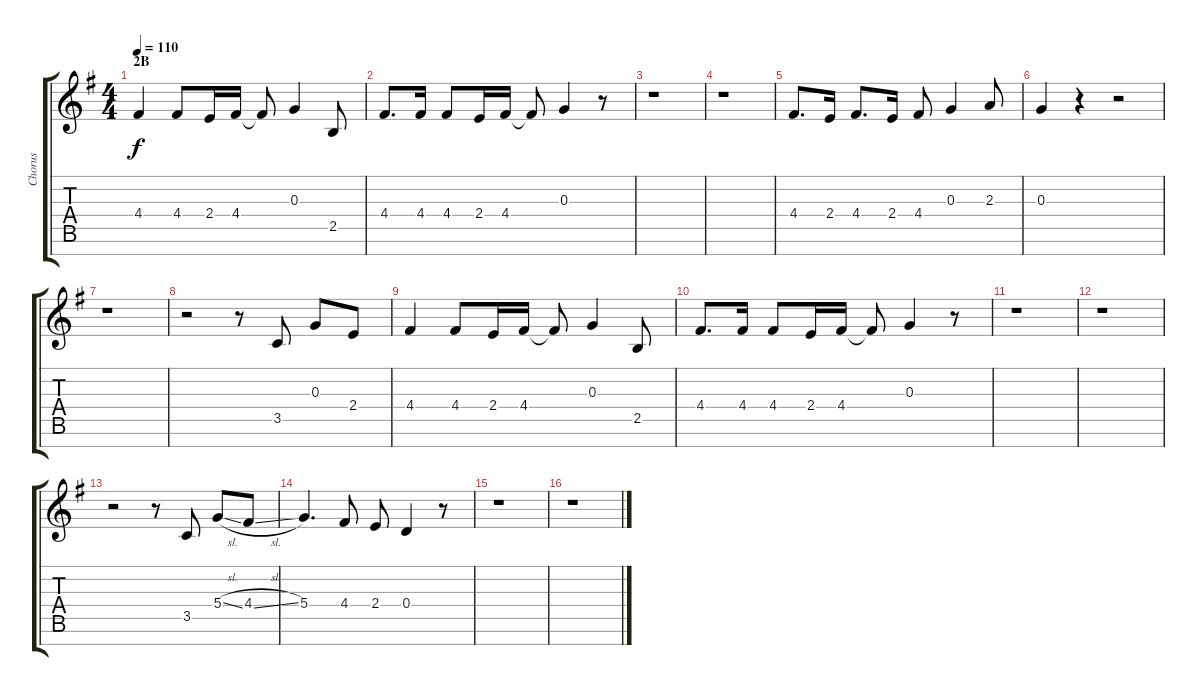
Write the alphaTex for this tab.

\track ("Chorus" "Chorus") {instrument voiceoohs}
\staff {score tabs}
\tuning (E5 B4 G4 D4 A3 E3 B2) {hide}
\ts (4 4)
\section ("" "2B")
\tempo 110
\clef g2
\ks g
4.4.4{dy f} 4.4.8 2.4.16 4.4.16 4.4{t}.8 0.3.4 2.5.8 |
4.4.8{d} 4.4.16 4.4.8 2.4.16 4.4.16 4.4{t}.8 0.3.4 r.8 |
r.1 |
r.1 |
4.4.8{d} 2.4.16 4.4.8{d} 2.4.16 4.4.8 0.3.4 2.3.8 |
0.3.4 r.4 r.2 |
r.1 |
r.2 r.8 3.5.8 0.3.8 2.4.8 |
4.4.4 4.4.8 2.4.16 4.4.16 4.4{t}.8 0.3.4 2.5.8 |
4.4.8{d} 4.4.16 4.4.8 2.4.16 4.4.16 4.4{t}.8 0.3.4 r.8 |
r.1 |
r.1 |
r.2 r.8 3.5.8 5.4{sl}.8 4.4{sl}.8 |
5.4.4{d} 4.4.8 2.4.8 0.4.4 r.8 |
r.1 |
r.1
